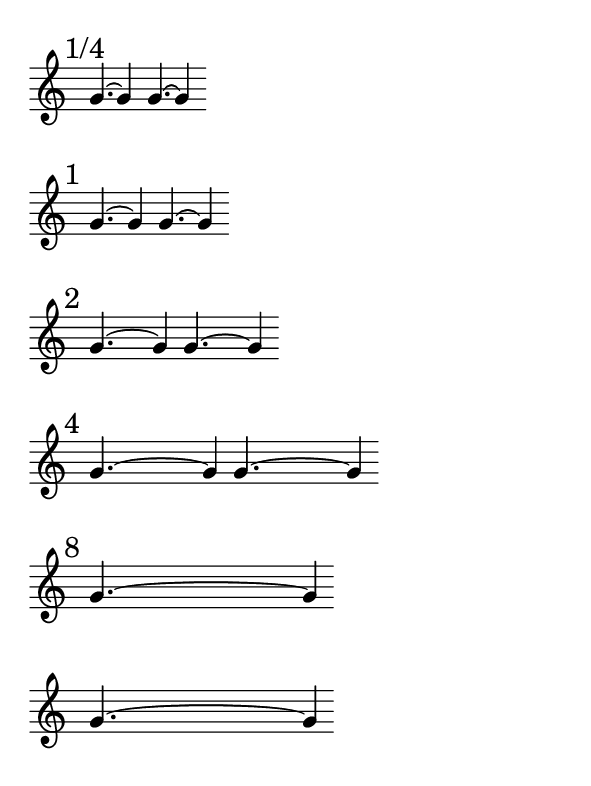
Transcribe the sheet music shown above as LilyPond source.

\version "2.16.2"

\paper { indent = 0  ragged-right = ##t paper-width = 10 \cm line-width = 9 \cm }

br = { \bar "" \break }

% #(set-global-staff-size 10)

\layout { \context { \Voice \override Tie #'direction = #UP } }

\transpose d g

\new Staff \with { \remove Time_signature_engraver } { \time 9999/1 \set tieWaitForNote = ##t 
    \mark "1/4"
    d'4.*1/4 ~ d'4
    \bar "" 
    \shape Tie #'((-0.15 . -0.4)(-0.1 . -0.1)(-0.05 . -0.1)(-0.0 . -0.4))
    \once \override Dots #'extra-offset = #'(-0.1 . -0.0)
    d'4.*1/4 ~ d'4
    \br 
    
    \mark "1"
    d'4. ~ d'4
    \bar "" 
    \shape Tie #'((0 . -0.45)(0 . -0.3)(-0.3 . -0.3)(-0.3 . -0.45))
    \once \override Dots #'extra-offset = #'(0.1 . -0.02)
    d'4. ~ d'4
    \br
     
    \mark "2"
    d'4. ~ s4 d'4
    \bar "" 
    \shape Tie #'((0 . -0.45)(0 . -0.45)(-0.3 . -0.45)(-0.3 . -0.45))
    \once \override Dots #'extra-offset = #'(0.1 . -0.05)
    d'4. ~ s4 d'4
    \br
    
    \mark "4"
    d'4. ~ s2. d'4
    \bar "" 
    \shape Tie #'((-0.75 . 0)(-0.6 . 0)(-0.3 . 0)(-0.3 . 0))
    \once \override Dots #'extra-offset = #'(0.15 . -0.05)
    d'4. ~ s2. d'4
    \br
    
    \mark "8"
    d'4. ~ s1.. d'4
    \bar "" 
    \shape Tie #'((-0.75 . 0)(-0.6 . 0.2)(-0.3 . 0.2)(-0.3 . 0))
    \once \override Dots #'extra-offset = #'(0.25 . -0.05)
    d'4. ~ s1.. d'4
    \br
    
  }
